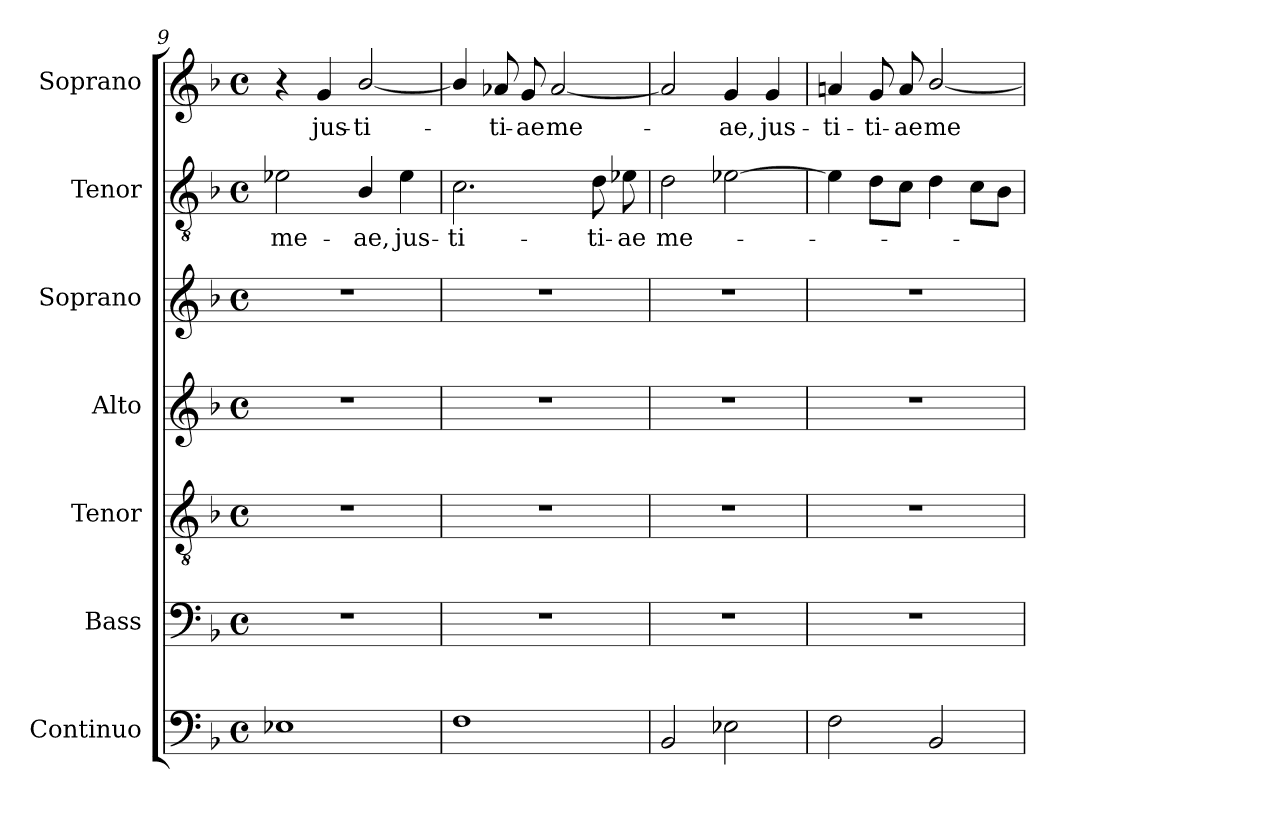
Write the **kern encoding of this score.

**kern	**kern	**kern	**kern	**kern	**kern	**text	**kern	**text
*part7	*part6	*part5	*part4	*part3	*part2	*part2	*part1	*part1
*staff7	*staff6	*staff5	*staff4	*staff3	*staff2	*staff2	*staff1	*staff1
*I"Continuo	*I"Bass	*I"Tenor	*I"Alto	*I"Soprano	*I"Tenor	*	*I"Soprano	*
*I'Cont.	*I'B.	*I'T.	*I'A.	*I'S.	*I'T.	*	*I'S.	*
*clefF4	*clefF4	*clefGv2	*clefG2	*clefG2	*clefGv2	*	*clefG2	*
*	*	*ITrd7c12	*	*	*ITrd7c12	*	*	*
*k[b-]	*k[b-]	*k[b-]	*k[b-]	*k[b-]	*k[b-]	*	*k[b-]	*
*F:	*F:	*F:	*F:	*F:	*F:	*	*F:	*
*M4/4	*M4/4	*M4/4	*M4/4	*M4/4	*M4/4	*	*M4/4	*
*met(c)	*met(c)	*met(c)	*met(c)	*met(c)	*met(c)	*	*met(c)	*
=9	=9	=9	=9	=9	=9	=9	=9	=9
!	!	!	!	!	!	!LO:LY:b:color=#000000	!	!
1E-Xi	1r	1r	1r	1r	2E-Xi\	me-	4r	.
!	!	!	!	!	!	!	!	!LO:LY:b:color=#000000
.	.	.	.	.	.	.	4gi/	jus-
!	!	!	!	!	!	!LO:LY:b:color=#000000	!	!
!	!	!	!	!	!	!	!	!LO:LY:b:color=#000000
.	.	.	.	.	4BB-i/	-ae,	[<2b-i/	-ti-
!	!	!	!	!	!	!LO:LY:b:color=#000000	!	!
.	.	.	.	.	4E-i\	jus-	.	.
=10	=10	=10	=10	=10	=10	=10	=10	=10
!	!	!	!	!	!	!LO:LY:b:color=#000000	!	!
1Fi	1r	1r	1r	1r	2.Ci\	-ti-	4b-i/]	.
!	!	!	!	!	!	!	!	!LO:LY:b:color=#000000
.	.	.	.	.	.	.	8a-Xi/	-ti-
!	!	!	!	!	!	!	!	!LO:LY:b:color=#000000
.	.	.	.	.	.	.	8gi/	-ae
!	!	!	!	!	!	!	!	!LO:LY:b:color=#000000
.	.	.	.	.	.	.	[<2a-i/	me-
!	!	!	!	!	!	!LO:LY:b:color=#000000	!	!
.	.	.	.	.	8Di\	-ti-	.	.
!	!	!	!	!	!	!LO:LY:b:color=#000000	!	!
.	.	.	.	.	8E-Xi\	-ae	.	.
=11	=11	=11	=11	=11	=11	=11	=11	=11
!	!	!	!	!	!	!LO:LY:b:color=#000000	!	!
2BB-i/	1r	1r	1r	1r	2Di\	me-	2a-i/]	.
!	!	!	!	!	!	!	!	!LO:LY:b:color=#000000
2E-Xi\	.	.	.	.	[>2E-Xi\	.	4gi/	-ae,
!	!	!	!	!	!	!	!	!LO:LY:b:color=#000000
.	.	.	.	.	.	.	4gi/	jus-
!!LO:PB:g=z
=12	=12	=12	=12	=12	=12	=12	=12	=12
!	!	!	!	!	!	!	!	!LO:LY:b:color=#000000
2Fi\	1r	1r	1r	1r	4E-i\]	.	4ani/	-ti-
!	!	!	!	!	!	!	!	!LO:LY:b:color=#000000
.	.	.	.	.	8Di\L	.	8gi/	-ti-
!	!	!	!	!	!	!	!	!LO:LY:b:color=#000000
.	.	.	.	.	8Ci\J	.	8ai/	-ae
!	!	!	!	!	!	!	!	!LO:LY:b:color=#000000
2BB-i/	.	.	.	.	4Di\	.	[<2b-i/	me-
.	.	.	.	.	8Ci\L	.	.	.
.	.	.	.	.	8BB-i\J	.	.	.
=	=	=	=	=	=	=	=	=
*-	*-	*-	*-	*-	*-	*-	*-	*-
